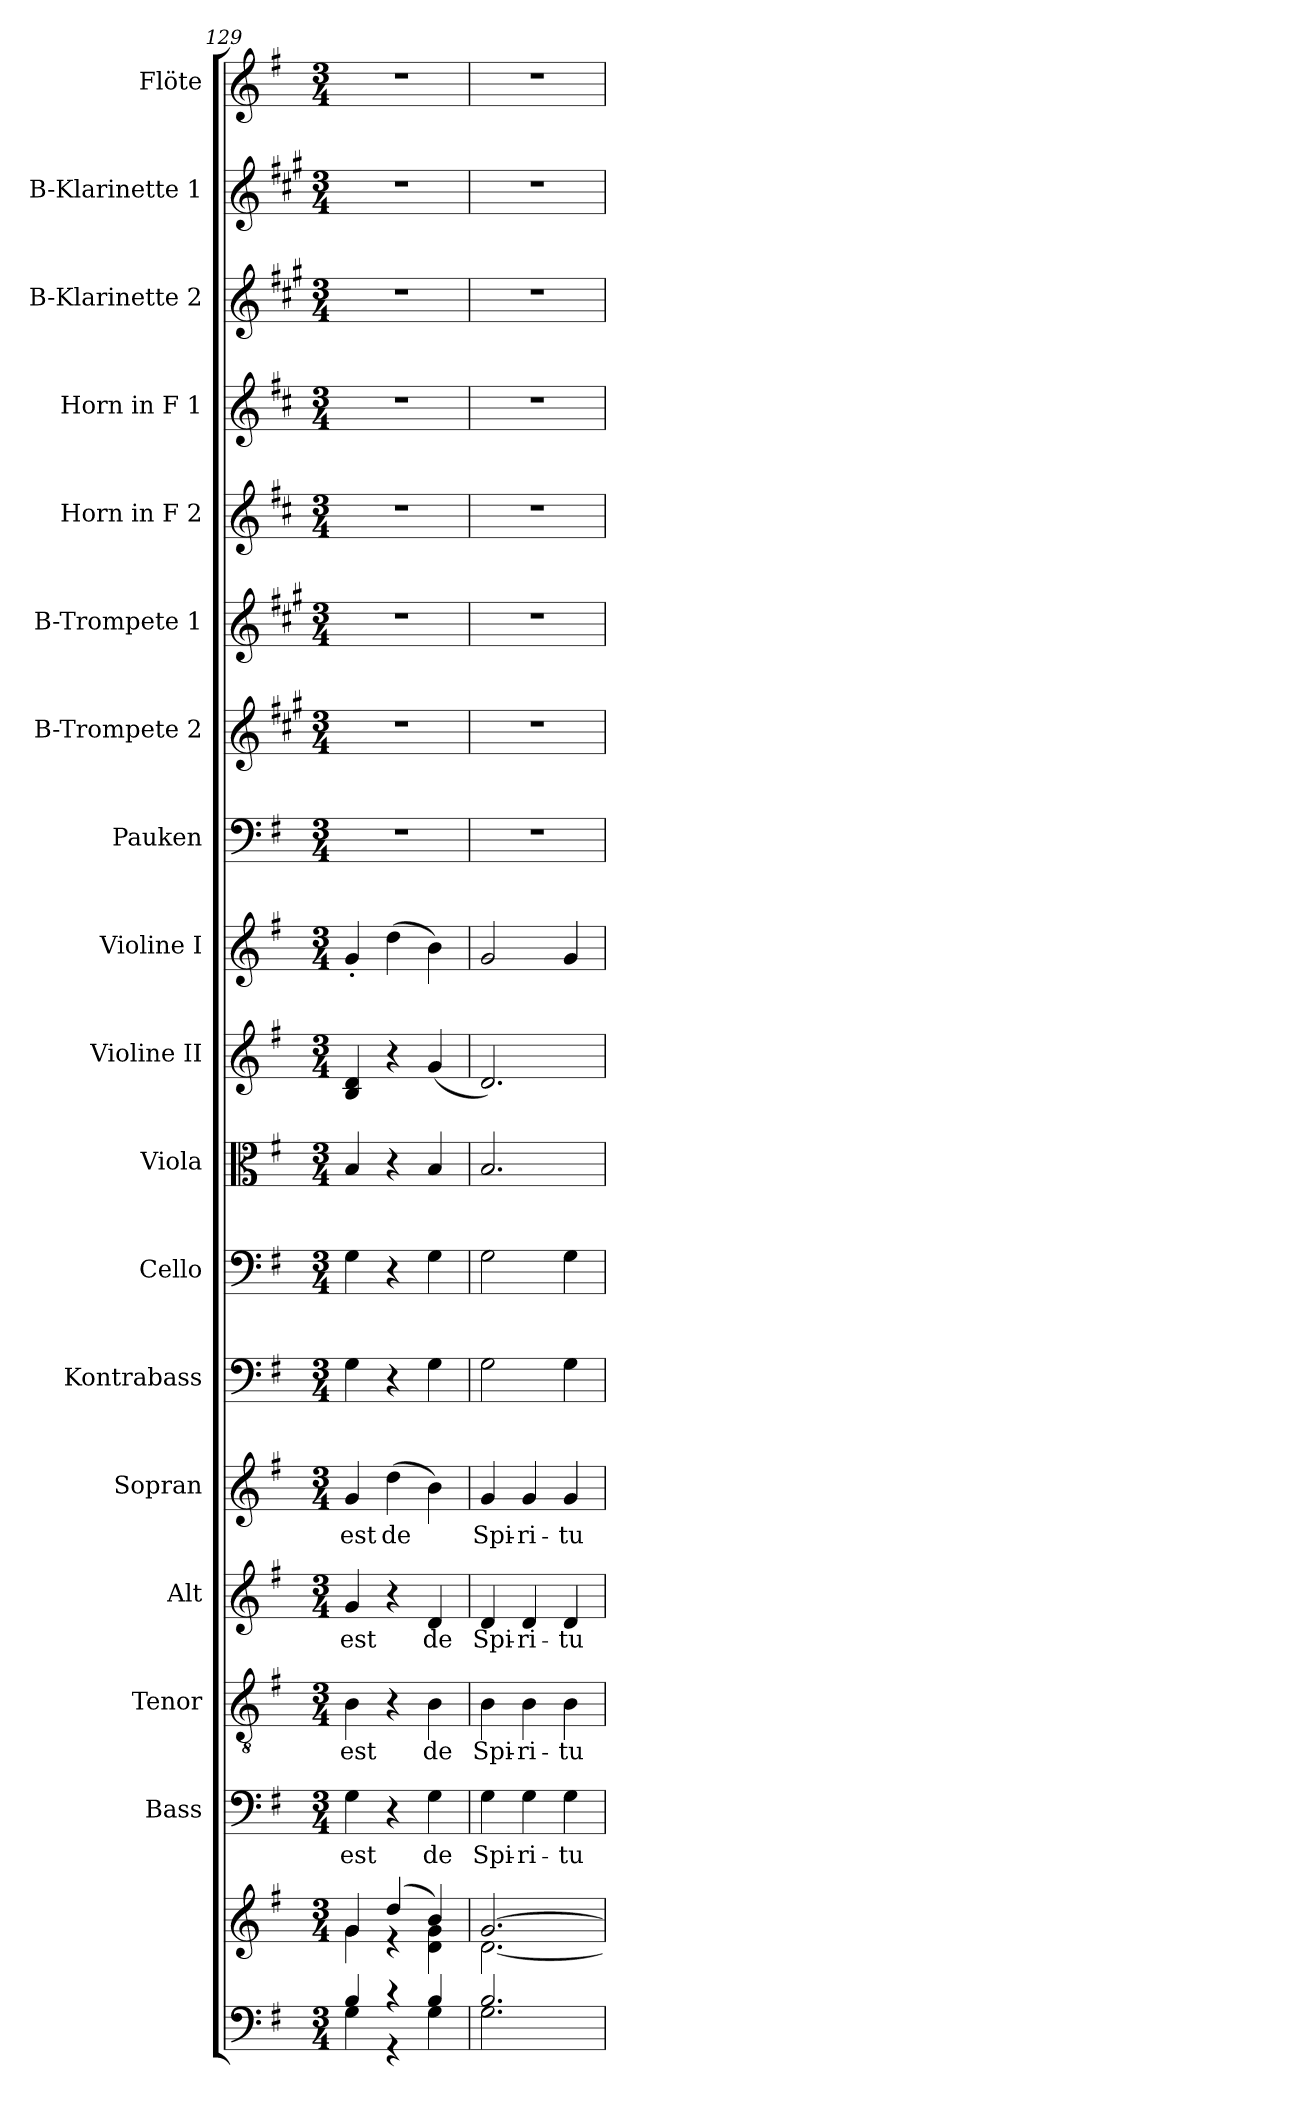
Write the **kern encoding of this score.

**kern	**kern	**kern	**text	**kern	**text	**kern	**text	**kern	**text	**kern	**kern	**kern	**kern	**kern	**kern	**kern	**kern	**kern	**kern	**kern	**kern	**kern
*part18	*part18	*part17	*part17	*part16	*part16	*part15	*part15	*part14	*part14	*part13	*part12	*part11	*part10	*part9	*part8	*part7	*part6	*part5	*part4	*part3	*part2	*part1
*staff19	*staff18	*staff17	*staff17	*staff16	*staff16	*staff15	*staff15	*staff14	*staff14	*staff13	*staff12	*staff11	*staff10	*staff9	*staff8	*staff7	*staff6	*staff5	*staff4	*staff3	*staff2	*staff1
*	*	*I"Bass	*	*I"Tenor	*	*I"Alt	*	*I"Sopran	*	*I"Kontrabass	*I"Cello	*I"Viola	*I"Violine II	*I"Violine I	*I"Pauken	*I"B-Trompete 2	*I"B-Trompete 1	*I"Horn in F 2	*I"Horn in F 1	*I"B-Klarinette 2	*I"B-Klarinette 1	*I"Flöte
*	*	*I'B.	*	*I'T.	*	*I'A.	*	*I'S.	*	*I'Kb.	*	*I'Vla.	*I'Vl. II	*I'Vl. I	*I'Pk.	*I'Trp. 2	*I'Trp. 1	*	*	*I'Kl. 2	*I'Kl. 1	*I'Fl.
*clefF4	*clefG2	*clefF4	*	*clefGv2	*	*clefG2	*	*clefG2	*	*clefF4	*clefF4	*clefC3	*clefG2	*clefG2	*clefF4	*clefG2	*clefG2	*clefG2	*clefG2	*clefG2	*clefG2	*clefG2
*	*	*	*	*	*	*	*	*	*	*ITrd7c12	*	*	*	*	*	*ITrd1c2	*ITrd1c2	*ITrd4c7	*ITrd4c7	*ITrd1c2	*ITrd1c2	*
*k[f#]	*k[f#]	*k[f#]	*	*k[f#]	*	*k[f#]	*	*k[f#]	*	*k[f#]	*k[f#]	*k[f#]	*k[f#]	*k[f#]	*k[f#]	*k[f#]	*k[f#]	*k[f#]	*k[f#]	*k[f#]	*k[f#]	*k[f#]
*G:	*G:	*G:	*	*G:	*	*G:	*	*G:	*	*G:	*G:	*G:	*G:	*G:	*G:	*G:	*G:	*G:	*G:	*G:	*G:	*G:
*M3/4	*M3/4	*M3/4	*	*M3/4	*	*M3/4	*	*M3/4	*	*M3/4	*M3/4	*M3/4	*M3/4	*M3/4	*M3/4	*M3/4	*M3/4	*M3/4	*M3/4	*M3/4	*M3/4	*M3/4
=129	=129	=129	=129	=129	=129	=129	=129	=129	=129	=129	=129	=129	=129	=129	=129	=129	=129	=129	=129	=129	=129	=129
*^	*^	*	*	*	*	*	*	*	*	*	*	*	*	*	*	*	*	*	*	*	*	*
!	!	!	!	!	!LO:LY:b	!	!LO:LY:b	!	!LO:LY:b	!	!LO:LY:b	!	!	!	!	!	!	!	!	!	!	!	!	!
4B/	4G\	4g/	4g\	4G\	est	4B\	est	4g/	est	4g/	est	4GG\	4G\	4B/	4B/ 4d/	4g'</	2.r	2.r	2.r	2.r	2.r	2.r	2.r	2.r
!	!	!	!	!	!	!	!	!	!	!	!LO:LY:b	!	!	!	!	!	!	!	!	!	!	!	!	!
4r	4r	(4dd/	4re	4r	.	4r	.	4r	.	(>4dd\	de	4r	4r	4r	4r	(>4dd\	.	.	.	.	.	.	.	.
!	!	!	!	!	!LO:LY:b	!	!LO:LY:b	!	!LO:LY:b	!	!	!	!	!	!	!	!	!	!	!	!	!	!	!
4B/	4G\	4b/)	4d\ 4g\	4G\	de	4B\	de	4d/	de	4b\)	.	4GG\	4G\	4B/	(<4g/	4b\)	.	.	.	.	.	.	.	.
=130	=130	=130	=130	=130	=130	=130	=130	=130	=130	=130	=130	=130	=130	=130	=130	=130	=130	=130	=130	=130	=130	=130	=130	=130
!	!	!	!	!	!LO:LY:b	!	!LO:LY:b	!	!LO:LY:b	!	!LO:LY:b	!	!	!	!	!	!	!	!	!	!	!	!	!
2.B/	2.G\	[>2.g/	[<2.d\	4G\	Spi-	4B\	Spi-	4d/	Spi-	4g/	Spi-	2GG\	2G\	2.B/	2.d/)	2g/	2.r	2.r	2.r	2.r	2.r	2.r	2.r	2.r
!	!	!	!	!	!LO:LY:b	!	!LO:LY:b	!	!LO:LY:b	!	!LO:LY:b	!	!	!	!	!	!	!	!	!	!	!	!	!
.	.	.	.	4G\	-ri-	4B\	-ri-	4d/	-ri-	4g/	-ri-	.	.	.	.	.	.	.	.	.	.	.	.	.
!	!	!	!	!	!LO:LY:b	!	!LO:LY:b	!	!LO:LY:b	!	!LO:LY:b	!	!	!	!	!	!	!	!	!	!	!	!	!
.	.	.	.	4G\	-tu	4B\	-tu	4d/	-tu	4g/	-tu	4GG\	4G\	.	.	4g/	.	.	.	.	.	.	.	.
*v	*v	*	*	*	*	*	*	*	*	*	*	*	*	*	*	*	*	*	*	*	*	*	*	*
*	*v	*v	*	*	*	*	*	*	*	*	*	*	*	*	*	*	*	*	*	*	*	*	*
=	=	=	=	=	=	=	=	=	=	=	=	=	=	=	=	=	=	=	=	=	=	=
*-	*-	*-	*-	*-	*-	*-	*-	*-	*-	*-	*-	*-	*-	*-	*-	*-	*-	*-	*-	*-	*-	*-
